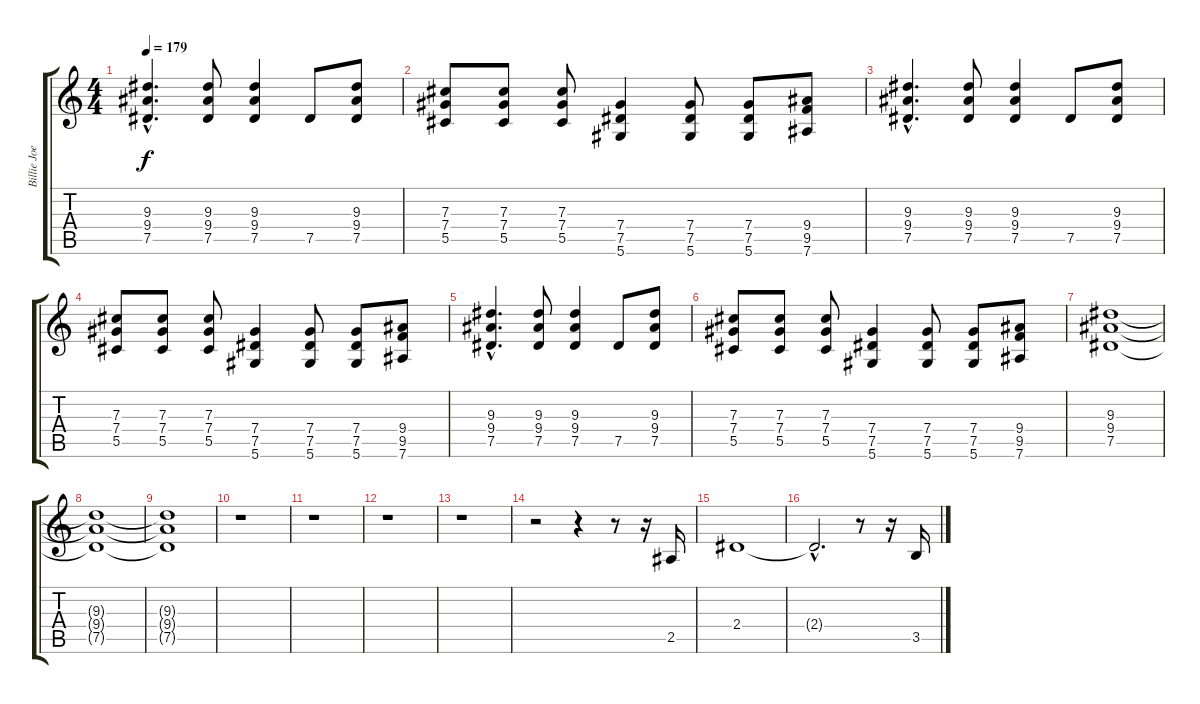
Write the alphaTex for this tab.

\track ("Billie Joe (Guitar)" "Billie Joe") {instrument distortionguitar}
\staff {score tabs}
\tuning (Eb4 Bb3 Gb3 Db3 Ab2 Eb2) {hide}
\ts (4 4)
\tempo 179
\clef g2
\ks c
(9.3{hac} 9.4{hac} 7.5{hac}).4{d dy f} (9.3 9.4 7.5).8 (9.3 9.4 7.5).4 7.5.8 (9.3 9.4 7.5).8 |
(7.3 7.4 5.5).8 (7.3 7.4 5.5).8 (7.3 7.4 5.5).8 (7.4 7.5 5.6).4 (7.4 7.5 5.6).8 (7.4 7.5 5.6).8 (9.4 9.5 7.6).8 |
(9.3{hac} 9.4{hac} 7.5{hac}).4{d} (9.3 9.4 7.5).8 (9.3 9.4 7.5).4 7.5.8 (9.3 9.4 7.5).8 |
(7.3 7.4 5.5).8 (7.3 7.4 5.5).8 (7.3 7.4 5.5).8 (7.4 7.5 5.6).4 (7.4 7.5 5.6).8 (7.4 7.5 5.6).8 (9.4 9.5 7.6).8 |
(9.3{hac} 9.4{hac} 7.5{hac}).4{d} (9.3 9.4 7.5).8 (9.3 9.4 7.5).4 7.5.8 (9.3 9.4 7.5).8 |
(7.3 7.4 5.5).8 (7.3 7.4 5.5).8 (7.3 7.4 5.5).8 (7.4 7.5 5.6).4 (7.4 7.5 5.6).8 (7.4 7.5 5.6).8 (9.4 9.5 7.6).8 |
(9.3 9.4 7.5).1 |
(9.3{t} 9.4{t} 7.5{t}).1 |
(9.3{t} 9.4{t} 7.5{t}).1 |
r.1 |
r.1 |
r.1 |
r.1 |
r.2 r.4 r.8 r.16 2.5.16 |
2.4.1 |
2.4{hac t}.2{d} r.8 r.16 3.5.16
